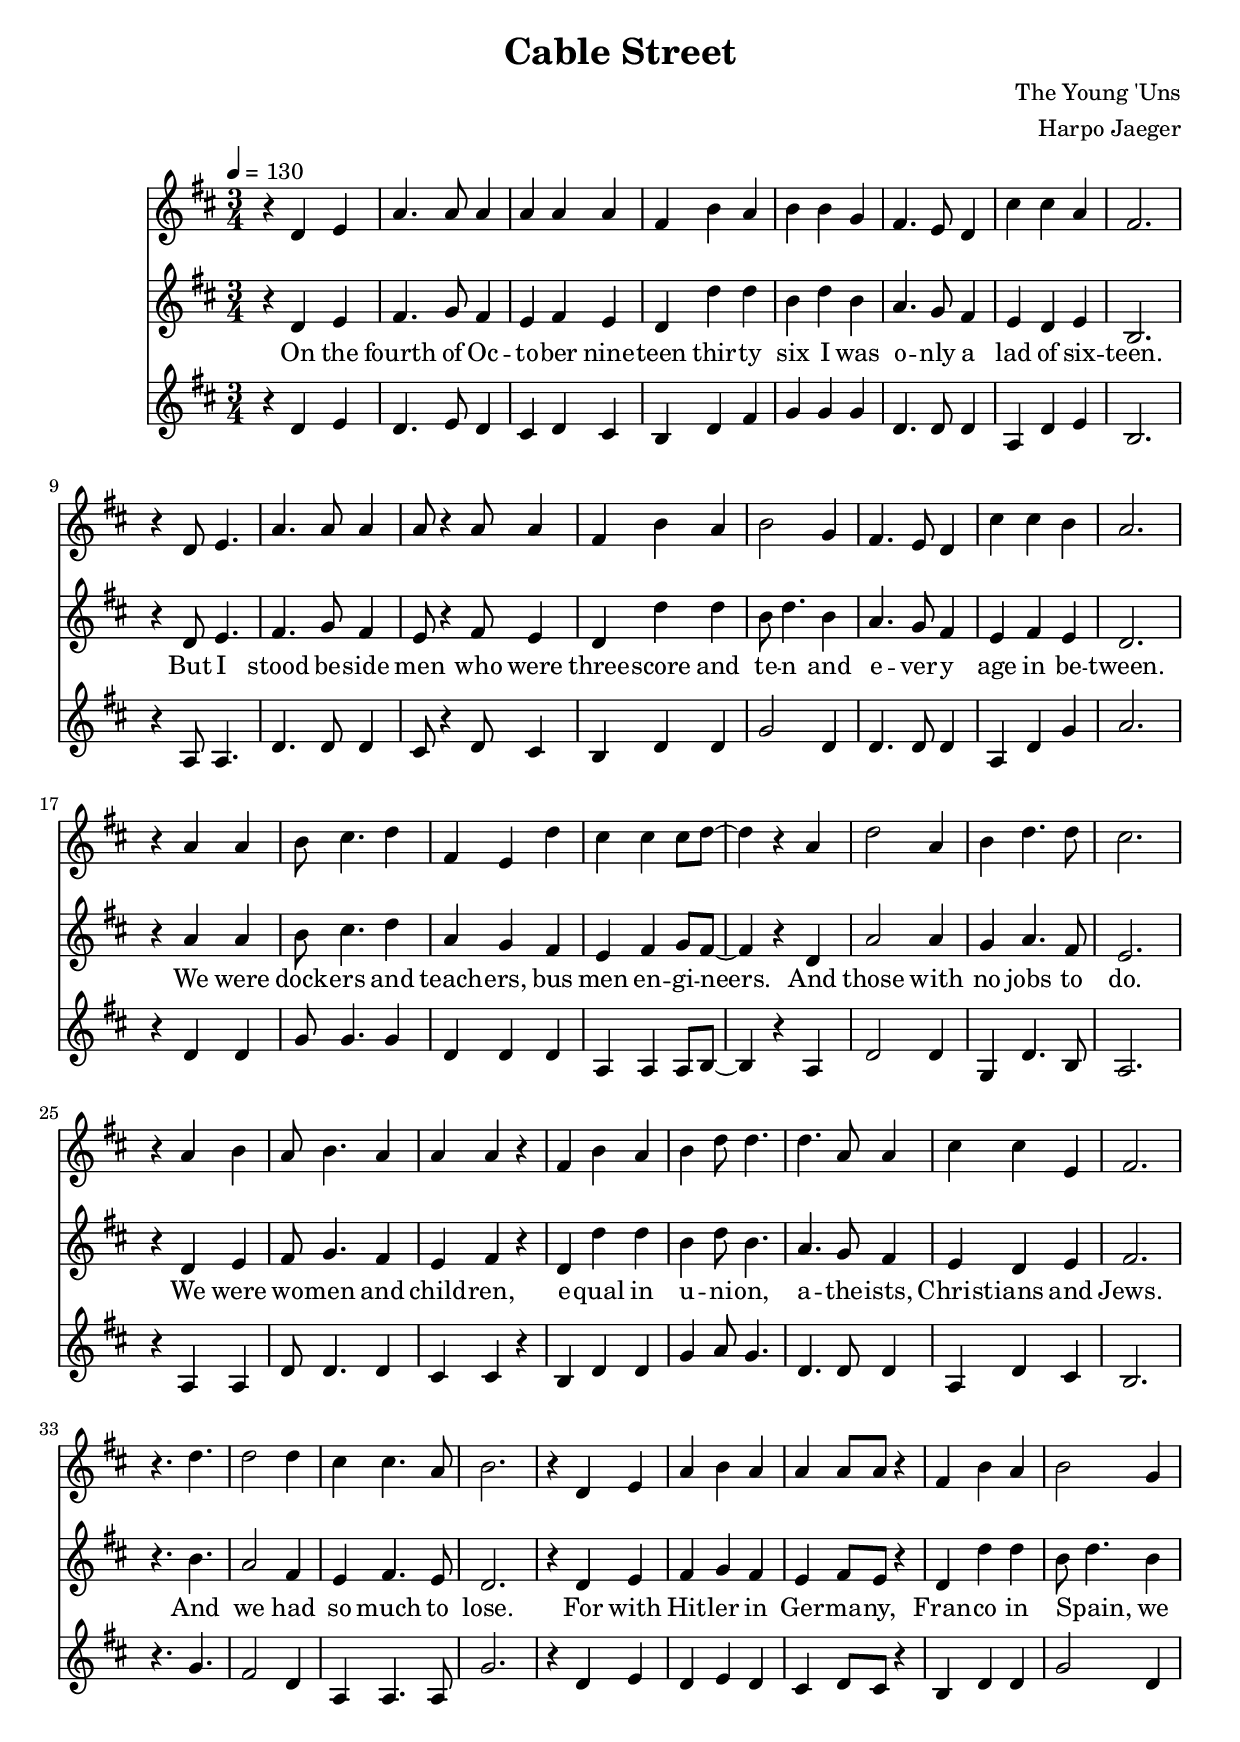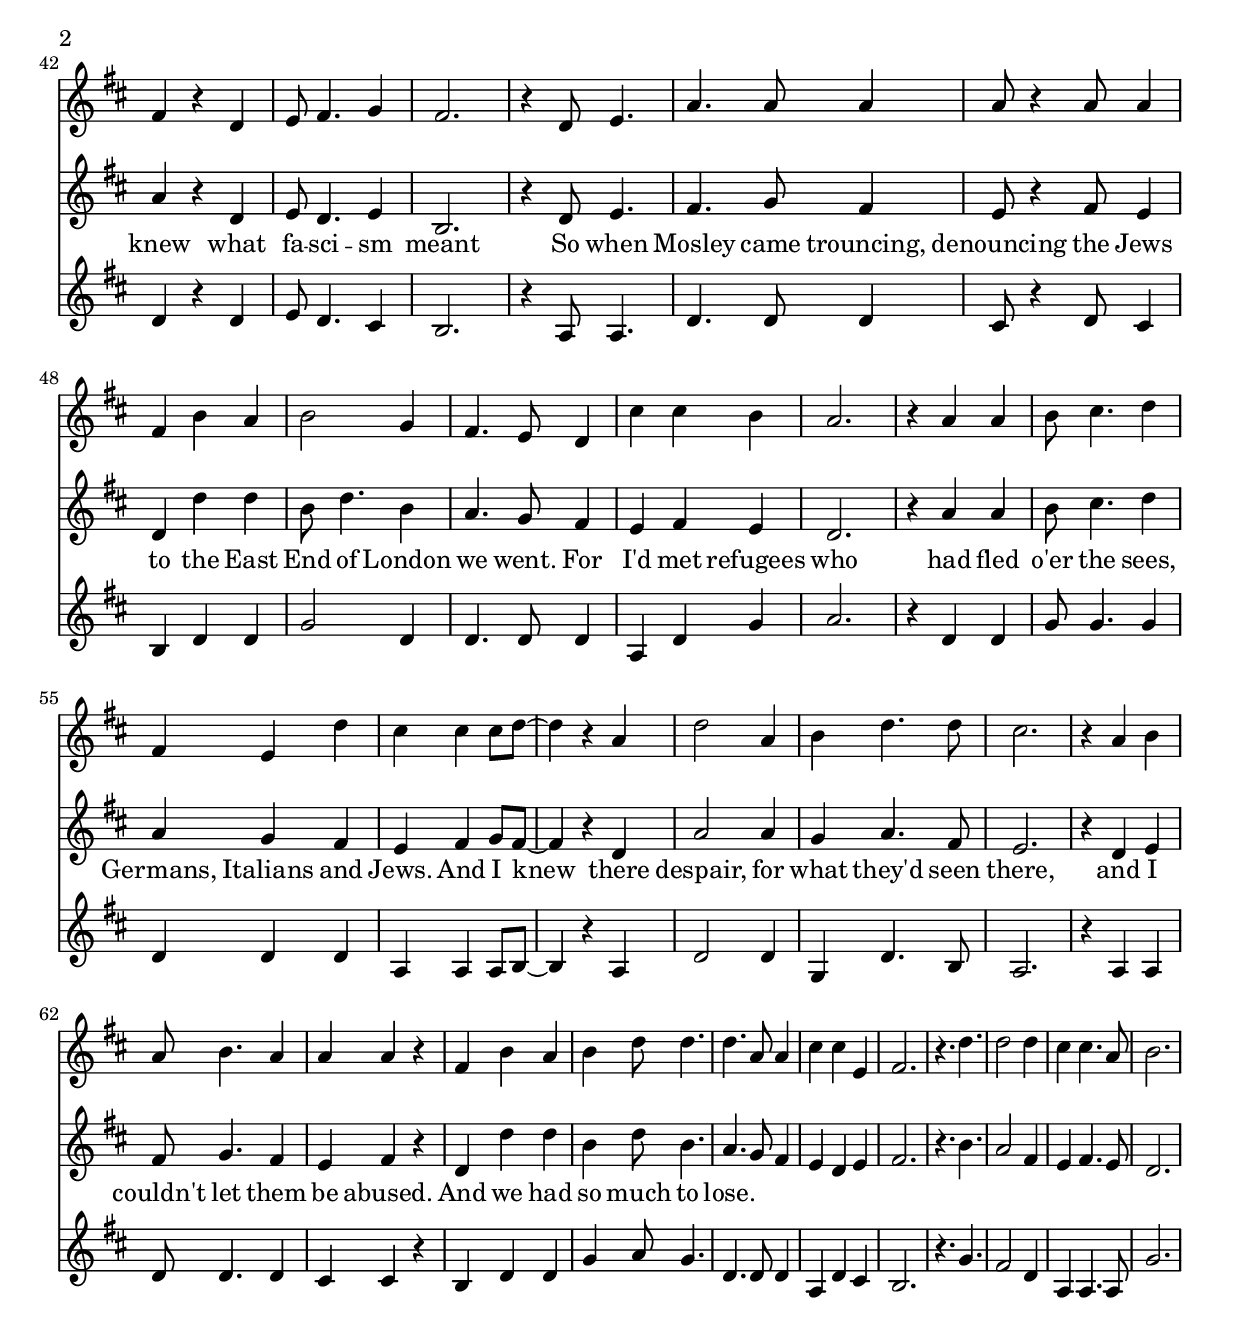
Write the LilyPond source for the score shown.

\version "2.18.2"
\header {
  title = "Cable Street"
  composer = "The Young 'Uns"
  arranger = "Harpo Jaeger"
}

verseone = \lyricmode {
  On the fourth of Oc -- to -- ber nine -- teen thir -- ty six I was o -- nly a lad of six -- teen. 
  But I stood be -- side men who were three -- score and te -- n and e -- ver -- y age in be -- tween.
  We were dock -- ers and teach -- ers, bus men en -- gi -- neers. And those with no jobs to do.
  We were wo -- men and child -- ren, e -- qual in u -- ni -- on, a -- the -- ists, Christ -- ians and Jews.
  And we had so much to lose.
}

versetwo = \lyricmode {
  For with Hit -- ler in Ger -- ma -- ny, Fran -- co in Spain, we knew what fa -- sci -- sm meant
  So when Mosley came trouncing, denouncing the Jews to the East End of London we went.
  For I'd met refugees who had fled o'er the sees, Germans, Italians and Jews.
  And I knew there despair, for what they'd seen there, and I couldn't let them be abused.
  And we had so much to lose.
}

\score {
<<
\relative c'
\new Voice = alto {
  \key d \major
  r4 d e a4. a8 a4 a a a fis b a b b g fis4. e8 d4 cis' cis a fis2.
  r4 d8 e4. a4. a8 a4 a8 r4 a8 a4 fis b a b2 g4 fis4. e8 d4 cis' cis b a2.
  r4 a a b8 cis4. d4 fis, e d' cis cis cis8 d~d4 r4 a d2 a4 b d4. d8 cis 2.
  r4 a4 b a8 b4. a4 a a r fis b a b d8 d4. d a8 a4 cis cis e, fis2.
  r4. d'4. d2 d4 cis4 cis4. a8 b2.

  r4 d, e a4 b a a a8 a r4 fis b a b2 g4 fis r4 d e8 fis4. g4 fis2.
  r4 d8 e4. a4. a8 a4 a8 r4 a8 a4 fis b a b2 g4 fis4. e8 d4 cis' cis b a2.
  r4 a a b8 cis4. d4 fis, e d' cis cis cis8 d~d4 r4 a d2 a4 b d4. d8 cis 2.
  r4 a4 b a8 b4. a4 a a r fis b a b d8 d4. d a8 a4 cis cis e, fis2.
  r4. d'4. d2 d4 cis4 cis4. a8 b2.
}
\relative c' 
\new Voice = "tenor" {
  \key d \major
  \tempo 4 = 130
  \time 3/4
  \relative c,
  r4 d e fis4. g8 fis4 e fis e d d' d b d b4 a4. g8 fis4 e d e b2.
  r4 d8 e4. fis4. g8 fis4 e8 r4 fis8 e4 d d' d b8 d4. b4 a4. g8 fis4 e fis e d2.
  r4 a'4 a b8 cis4. d4 a g fis e fis g8 fis8~fis4 r d a'2 a4 g a4. fis8 e2. 
  r4 d e fis8 g4. fis4 e fis r d d' d b4 d8 b4. a4. g8 fis4 e d e fis2.
  r4. b4. a2 fis4 e fis4. e8 d2.  

  r4 d e fis g fis e fis8 e r4 d d' d b8~d4. b4 a r d, e8 d4. e4 b2.
  r4 d8 e4. fis4. g8 fis4 e8 r4 fis8 e4 d d' d b8 d4. b4 a4. g8 fis4 e fis e d2.
  r4 a'4 a b8 cis4. d4 a g fis e fis g8 fis8~fis4 r d a'2 a4 g a4. fis8 e2. 
  r4 d e fis8 g4. fis4 e fis r d d' d b4 d8 b4. a4. g8 fis4 e d e fis2.
  r4. b4. a2 fis4 e fis4. e8 d2.
}
\new Lyrics \lyricsto "tenor" {
\verseone
\versetwo
}
\relative c'
\new Voice = bass {
  \key d \major
  r4 d e d4. e8 d4 cis d cis b d fis g g g d4. d8 d4 a4 d e b2.
  r4 a8 a4. d4. d8 d4 cis8 r4 d8 cis4 b d d g2 d4 d4. d8 d4 a d g a2.
  r4 d, d g8 g4. g4 d d d a a a8 b8~b4 r4 a d2 d4 g, d'4. b8 a2.
  r4 a a d8 d4. d4 cis cis r4 b d d g a8 g4. d4. d8 d4 a d cis b2.
  r4. g'4. fis2 d4 a a4. a8 g'2.

  r4 d e d e d cis d8 cis r4 b d d g2 d4 d r d e8 d4. cis4 b2.
  r4 a8 a4. d4. d8 d4 cis8 r4 d8 cis4 b d d g2 d4 d4. d8 d4 a d g a2.
  r4 d, d g8 g4. g4 d d d a a a8 b8~b4 r4 a d2 d4 g, d'4. b8 a2.
  r4 a a d8 d4. d4 cis cis r4 b d d g a8 g4. d4. d8 d4 a d cis b2.
  r4. g'4. fis2 d4 a a4. a8 g'2.
}
>>
\layout { }
\midi { }
}

